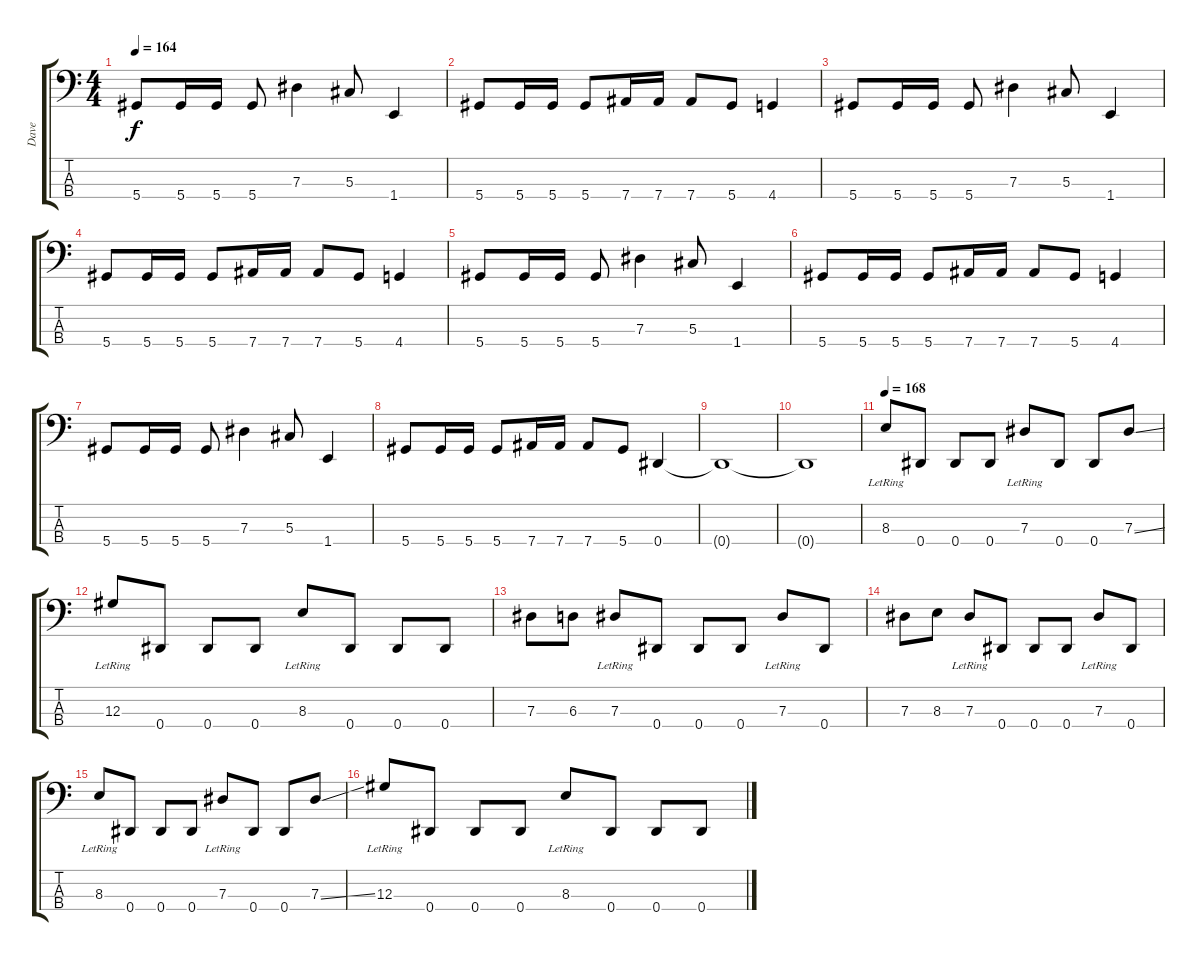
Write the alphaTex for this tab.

\track ("Dave" "Dave") {instrument electricbassfinger}
\staff {score tabs}
\tuning (Gb2 Db2 Ab1 Eb1) {hide}
\ts (4 4)
\tempo 164
\clef f4
\ks c
5.4.8{dy f} 5.4.16 5.4.16 5.4.8 7.3.4 5.3.8 1.4.4 |
5.4.8 5.4.16 5.4.16 5.4.8 7.4.16 7.4.16 7.4.8 5.4.8 4.4.4 |
5.4.8 5.4.16 5.4.16 5.4.8 7.3.4 5.3.8 1.4.4 |
5.4.8 5.4.16 5.4.16 5.4.8 7.4.16 7.4.16 7.4.8 5.4.8 4.4.4 |
5.4.8 5.4.16 5.4.16 5.4.8 7.3.4 5.3.8 1.4.4 |
5.4.8 5.4.16 5.4.16 5.4.8 7.4.16 7.4.16 7.4.8 5.4.8 4.4.4 |
5.4.8 5.4.16 5.4.16 5.4.8 7.3.4 5.3.8 1.4.4 |
5.4.8 5.4.16 5.4.16 5.4.8 7.4.16 7.4.16 7.4.8 5.4.8 0.4.4 |
0.4{t}.1 |
0.4{t}.1 |
\tempo 168
8.3{lr}.8 0.4.8 0.4.8 0.4.8 7.3{lr}.8 0.4.8 0.4.8 7.3{ss}.8 |
12.3{lr}.8 0.4.8 0.4.8 0.4.8 8.3{lr}.8 0.4.8 0.4.8 0.4.8 |
7.3.8 6.3.8 7.3{lr}.8 0.4.8 0.4.8 0.4.8 7.3{lr}.8 0.4.8 |
7.3.8 8.3.8 7.3{lr}.8 0.4.8 0.4.8 0.4.8 7.3{lr}.8 0.4.8 |
8.3{lr}.8 0.4.8 0.4.8 0.4.8 7.3{lr}.8 0.4.8 0.4.8 7.3{ss}.8 |
12.3{lr}.8 0.4.8 0.4.8 0.4.8 8.3{lr}.8 0.4.8 0.4.8 0.4.8
